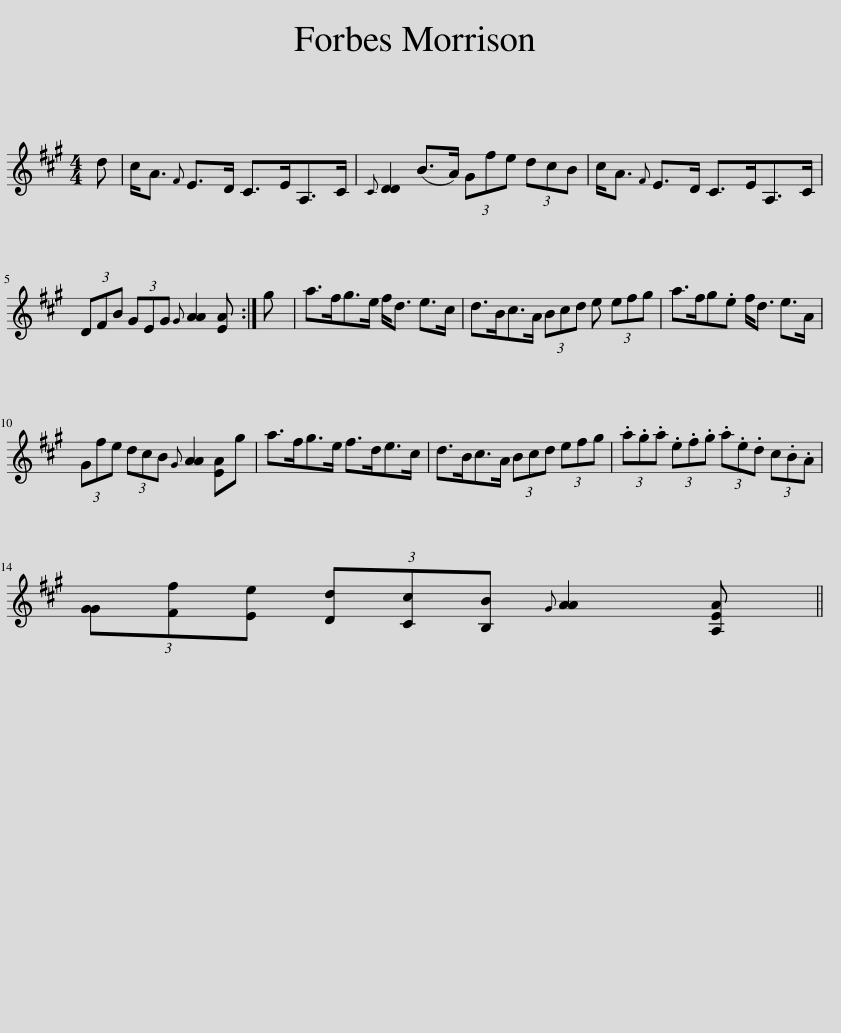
X:1
L:1/8
M:4/4
I:linebreak $
K:A
V:1 treble
V:1
 d | c<A{F} E>D C>EA,>C |{C} [DD]2 (B>A) (3Gfe (3dcB | c<A{F} E>D C>EA,>C |$ (3DFB (3GEG{G} [AA]2 [EA] :| %5
 g | a>fg>e f<d e>c | d>Bc>A (3Bcd e (3efg | a>fg.e f<d e>A |$ (3Gfe (3dcB{G} [AA]2 [EA]g | %10
 a>fg>e f>de>c | d>Bc>A (3Bcd (3efg | (3.a.g.a (3.e.f.g (3.a.e.d (3c.B.A |$ (3[GG][Ff][Ee] (3[Dd][Cc][B,B]{G} [AA]2 [A,EA] || %14
